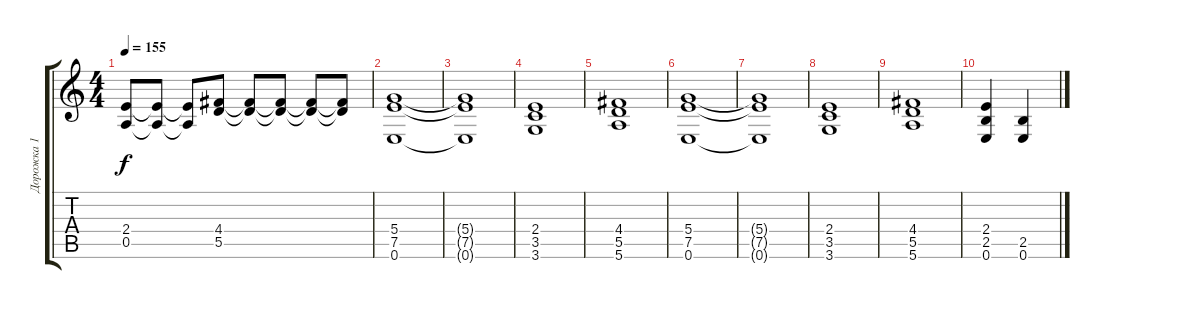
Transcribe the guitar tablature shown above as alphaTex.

\track ("Дорожка 1" "Дорожка 1") {instrument distortionguitar}
\staff {score tabs}
\tuning (E4 B3 G3 D3 A2 E2) {hide}
\ts (4 4)
\tempo 155
\clef g2
\ks c
(2.4{t} 0.5{t}).8{dy f} (2.4{t} 0.5{t}).8 (2.4{t} 0.5{t}).8 (4.4 5.5).8 (4.4{t} 5.5{t}).8 (4.4{t} 5.5{t}).8 (4.4{t} 5.5{t}).8 (4.4{t} 5.5{t}).8 |
(5.4 7.5 0.6).1 |
(5.4{t} 7.5{t} 0.6{t}).1 |
(2.4 3.5 3.6).1 |
(4.4 5.5 5.6).1 |
(5.4 7.5 0.6).1 |
(5.4{t} 7.5{t} 0.6{t}).1 |
(2.4 3.5 3.6).1 |
(4.4 5.5 5.6).1 |
(2.4 2.5 0.6).4 (2.5 0.6).4
